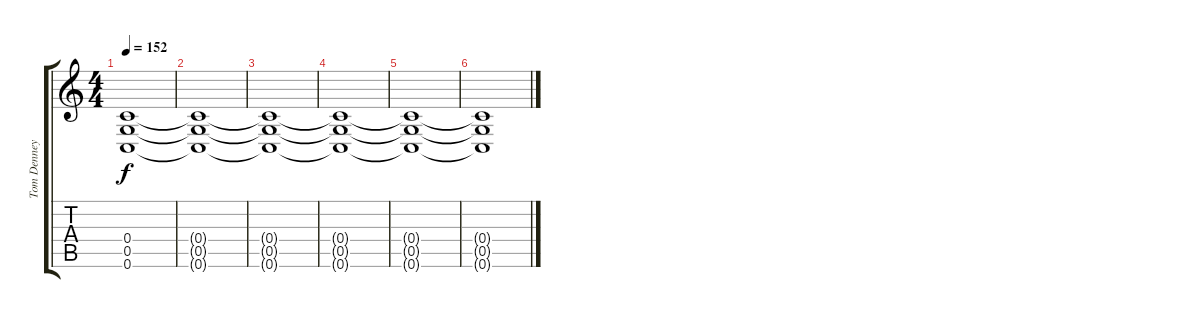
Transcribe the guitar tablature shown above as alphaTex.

\track ("Tom Denney" "Tom Denney") {instrument distortionguitar}
\staff {score tabs}
\tuning (D4 A3 F3 C3 G2 C2) {hide}
\ts (4 4)
\tempo 152
\clef g2
\ks c
(0.4{t} 0.5{t} 0.6{t}).1{dy f} |
(0.4{t} 0.5{t} 0.6{t}).1 |
(0.4{t} 0.5{t} 0.6{t}).1{volume 3} |
(0.4{t} 0.5{t} 0.6{t}).1 |
(0.4{t} 0.5{t} 0.6{t}).1 |
(0.4{t} 0.5{t} 0.6{t}).1
